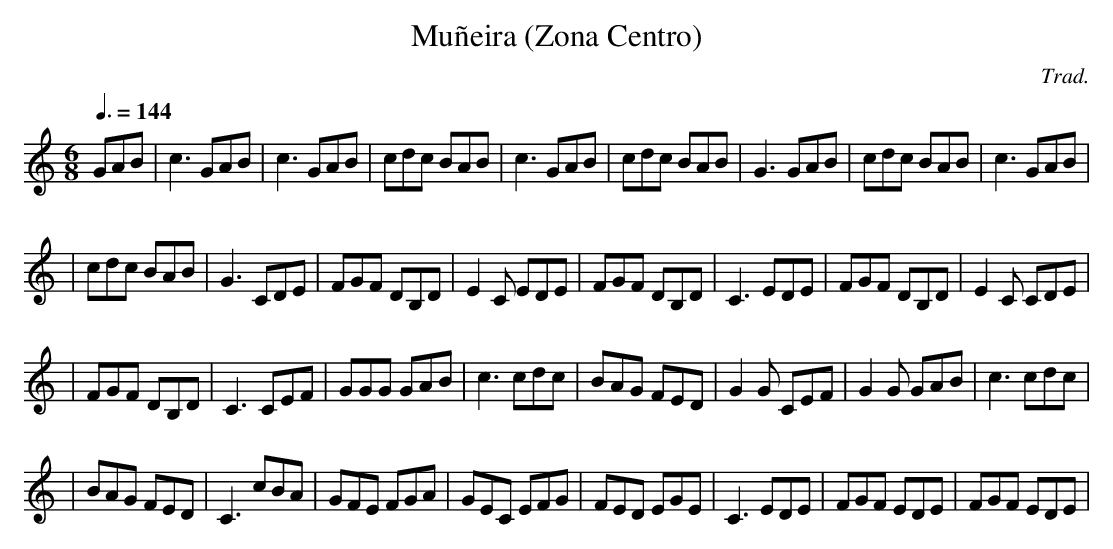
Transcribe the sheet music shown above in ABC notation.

X:1
T:Muñeira (Zona Centro)
C:Trad.
M:6/8
L:1/8
Q:3/8=144
K:C
GAB|c3 GAB|c3 GAB|cdc BAB|c3 GAB|cdc BAB|G3 GAB|cdc BAB|c3 GAB|
|cdc BAB|G3 CDE|FGF DB,D|E2 C EDE|FGF DB,D|C3 EDE|FGF DB,D|E2 C CDE|
|FGF DB,D|C3 CEF|GGG GAB|c3 cdc|BAG FED|G2 G CEF|G2 G GAB|c3 cdc|
|BAG FED|C3 cBA|GFE FGA|GEC EFG|FED EGE|C3 EDE|FGF EDE|FGF EDE|
"...y sigue"
